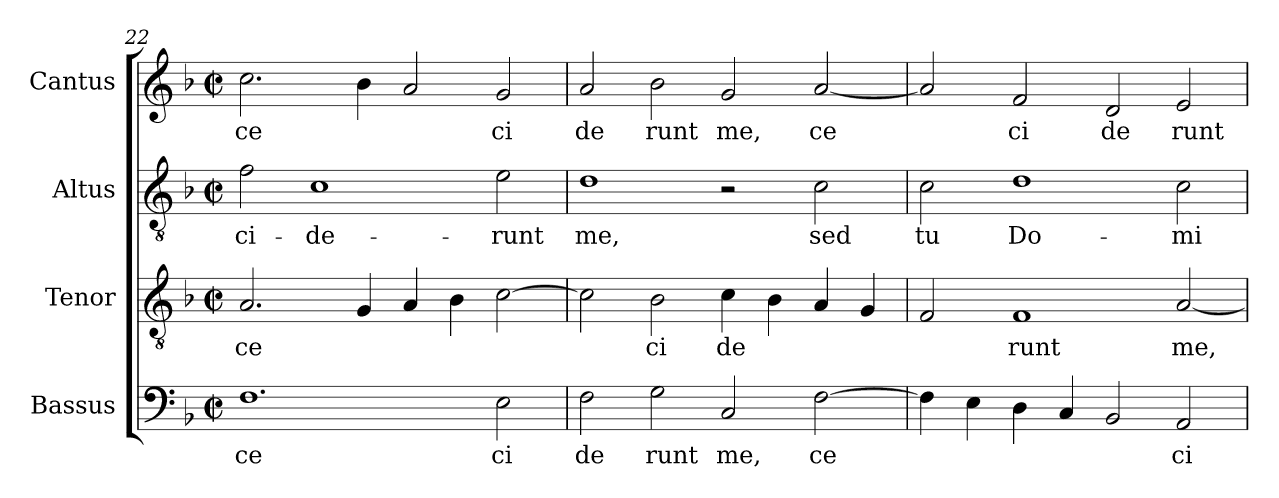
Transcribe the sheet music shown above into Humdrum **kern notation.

**kern	**text	**kern	**text	**kern	**text	**kern	**text
*part4	*part4	*part3	*part3	*part2	*part2	*part1	*part1
*staff4	*staff4	*staff3	*staff3	*staff2	*staff2	*staff1	*staff1
*I"Bassus	*	*I"Tenor	*	*I"Altus	*	*I"Cantus	*
*clefF4	*	*clefGv2	*	*clefGv2	*	*clefG2	*
*k[b-]	*	*k[b-]	*	*k[b-]	*	*k[b-]	*
*F:	*	*F:	*	*F:	*	*F:	*
*M2/2	*	*M2/2	*	*M2/2	*	*M2/2	*
*met(c|)	*	*met(c|)	*	*met(c|)	*	*met(c|)	*
=22	=22	=22	=22	=22	=22	=22	=22
!	!LO:LY:b:cj	!	!LO:LY:b:cj	!	!LO:LY:b:cj	!	!LO:LY:b:cj
1.F	ce	2.A/	ce	2f\	-ci-	2.cc\	ce
!	!	!	!	!	!LO:LY:b:cj	!	!
.	.	.	.	1c	-de-	.	.
.	.	4G/	.	.	.	4b-\	.
.	.	4A/	.	.	.	2a/	.
.	.	4B-\	.	.	.	.	.
!	!LO:LY:b:cj	!	!	!	!LO:LY:b:cj	!	!LO:LY:b:cj
2E\	ci	[>2c\	.	2e\	-runt	2g/	ci
=23	=23	=23	=23	=23	=23	=23	=23
!	!LO:LY:b:cj	!	!	!	!LO:LY:b:cj	!	!LO:LY:b:cj
2F\	de	2c\]	.	1d	me,	2a/	de
!	!LO:LY:b:cj	!	!LO:LY:b:cj	!	!	!	!LO:LY:b:cj
2G\	runt	2B-\	ci	.	.	2b-\	runt
!	!LO:LY:b:cj	!	!LO:LY:b:cj	!	!	!	!LO:LY:b:cj
2C/	me,	4c\	de	2r	.	2g/	me,
.	.	4B-\	.	.	.	.	.
!	!LO:LY:b:cj	!	!	!	!LO:LY:b:cj	!	!LO:LY:b:cj
[>2F\	ce	4A/	.	2c\	sed	[<2a/	ce
.	.	4G/	.	.	.	.	.
=24	=24	=24	=24	=24	=24	=24	=24
!	!	!	!	!	!LO:LY:b:cj	!	!
4F\]	.	2F/	.	2c\	tu	2a/]	.
4E\	.	.	.	.	.	.	.
!	!	!	!LO:LY:b:cj	!	!LO:LY:b:cj	!	!LO:LY:b:cj
4D\	.	1F	runt	1d	Do-	2f/	ci
4C/	.	.	.	.	.	.	.
!	!	!	!	!	!	!	!LO:LY:b:cj
2BB-/	.	.	.	.	.	2d/	de
!	!LO:LY:b:cj	!	!LO:LY:b	!	!LO:LY:b:cj	!	!LO:LY:b:cj
2AA/	ci	[<2A/	me,	2c\	-mi-	2e/	runt
=	=	=	=	=	=	=	=
*-	*-	*-	*-	*-	*-	*-	*-
